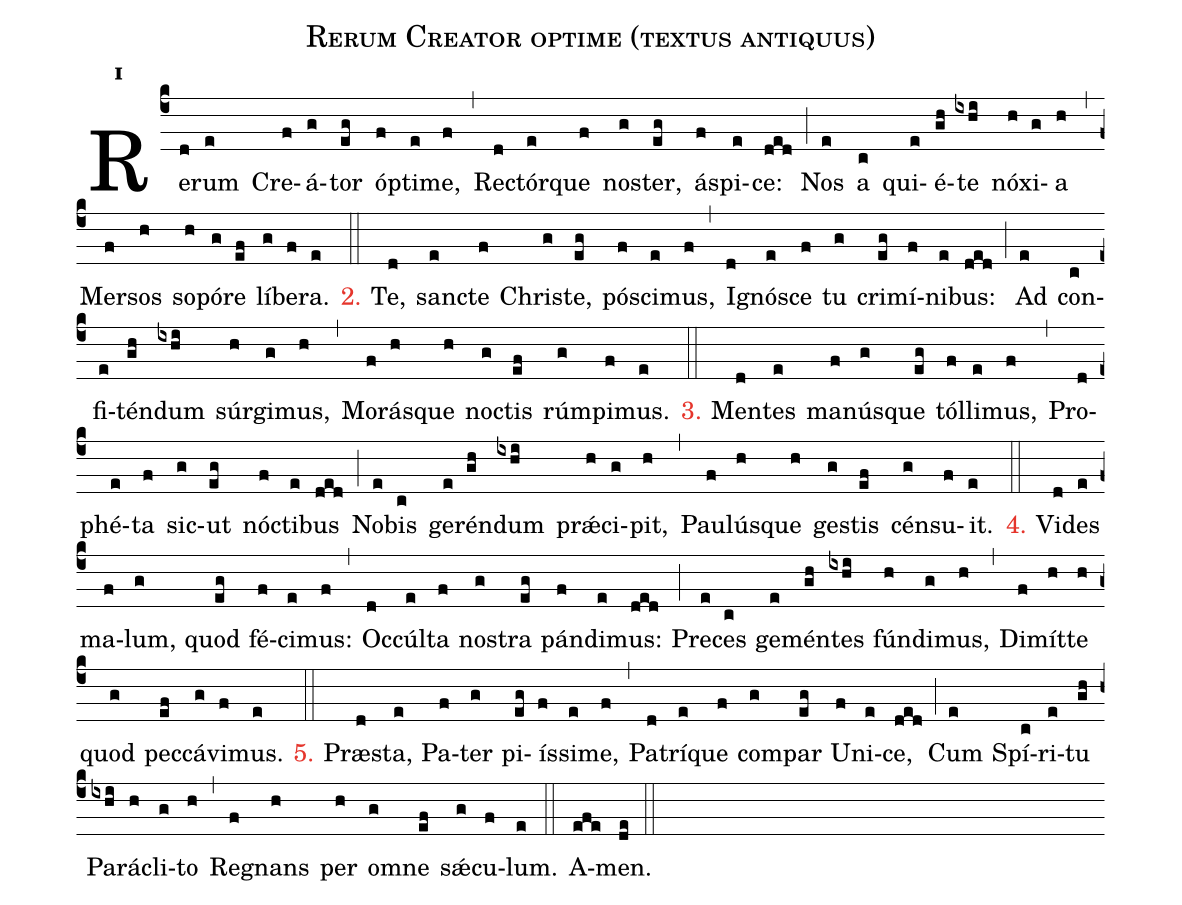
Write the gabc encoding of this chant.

name:Rerum Creator optime (textus antiquus);
office-part:hy;
mode:1;
%%
initial-style: 1;
name: Somno refectis artubus;
mode: 4;
office-part: Hymnus;
annotation: Hymn.;
annotation: iv;
%%
(c4) Re(d)rum(e) Cre(f)á(g)tor(eg) óp(f)ti(e)me,(f) (,)
Rec(d)tór(e)que(f) nos(g)ter,(eg) á(f)spi(e)ce:(ded) (;)
Nos(e) a(c) qui(e)é(gh)te(ixhi) nó(h)xi(g)a(h) (,)
Mer(f)sos(h) so(h)pó(g)re(ef) lí(g)be(f)ra.(e) (::)

<c>2.</c> Te,(d) sanc(e)te(f) Chris(g)te,(eg) pó(f)sci(e)mus,(f) (,)
I(d)gnó(e)sce(f) tu(g) cri(eg)mí(f)ni(e)bus:(ded) (;)
Ad(e) con(c)fi(e)tén(gh)dum(ixhi) súr(h)gi(g)mus,(h) (,)
Mo(f)rás(h)que(h) noc(g)tis(ef) rúm(g)pi(f)mus.(e) (::)

<c>3.</c> Men(d)tes(e) ma(f)nús(g)que(eg) tól(f)li(e)mus,(f) (,)
Pro(d)phé(e)ta(f) sic(g)ut(eg) nóc(f)ti(e)bus(ded) (;)
No(e)bis(c) ge(e)rén(gh)dum(ixhi) prǽ(h)ci(g)pit,(h) (,)
Pau(f)lús(h)que(h) ges(g)tis(ef) cén(g)su(f)it.(e) (::)

<c>4.</c> Vi(d)des(e) ma(f)lum,(g) quod(eg) fé(f)ci(e)mus:(f) (,)
Oc(d)cúl(e)ta(f) nos(g)tra(eg) pán(f)di(e)mus:(ded) (;)
Pre(e)ces(c) ge(e)mén(gh)tes(ixhi) fún(h)di(g)mus,(h) (,)
Di(f)mít(h)te(h) quod(g) pec(ef)cá(g)vi(f)mus.(e) (::)

<c>5.</c> Præ(d)sta,(e) Pa(f)ter(g) pi(eg)ís(f)si(e)me,(f) (,)
Pa(d)trí(e)que(f) com(g)par(eg) U(f)ni(e)ce,(ded) (;)
Cum(e) Spí(c)ri(e)tu(gh) Pa(ixhi)rá(h)cli(g)to(h) (,)
Re(f)gnans(h) per(h) om(g)ne(ef) sǽ(g)cu(f)lum.(e) (::)
A(efe)men.(de) (::)
